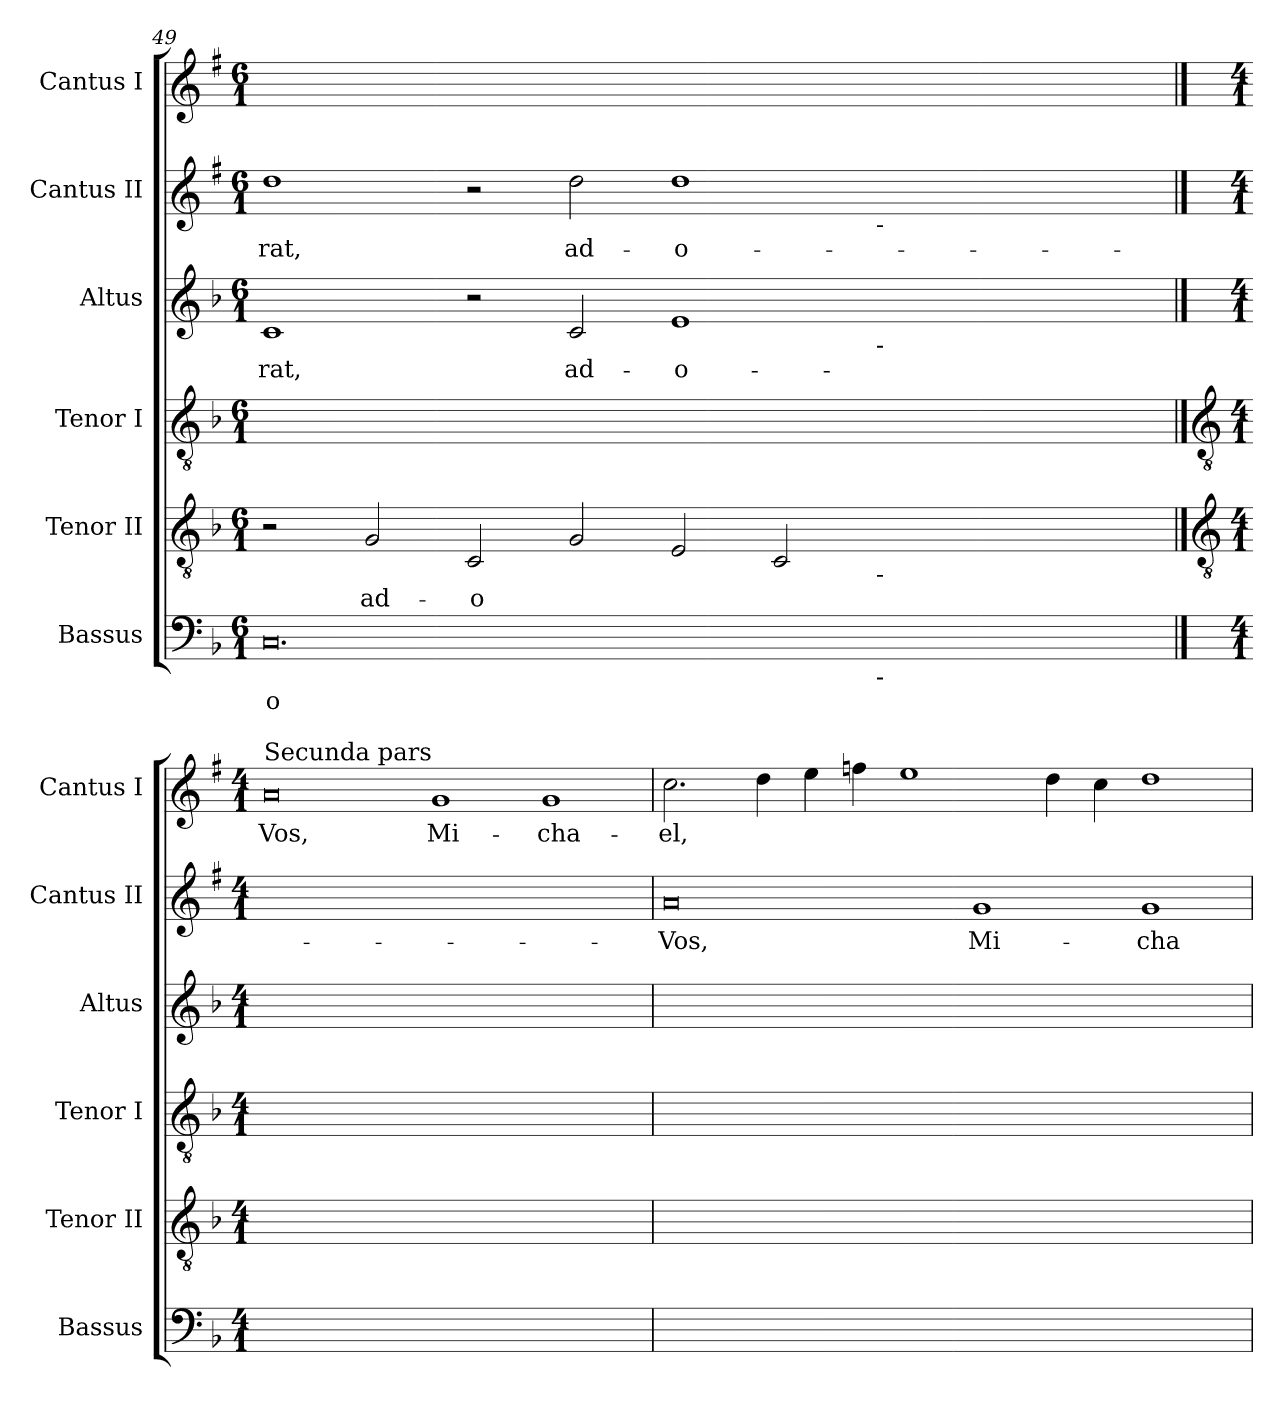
**kern	**text	**kern	**text	**kern	**kern	**text	**kern	**text	**kern	**text
*part6	*part6	*part5	*part5	*part4	*part3	*part3	*part2	*part2	*part1	*part1
*staff6	*staff6	*staff5	*staff5	*staff4	*staff3	*staff3	*staff2	*staff2	*staff1	*staff1
*I"Bassus	*	*I"Tenor II	*	*I"Tenor I	*I"Altus	*	*I"Cantus II	*	*I"Cantus I	*
*I'Bassus	*	*I'Tenor II	*	*I'Tenor I	*I'Altus	*	*I'Cantus II	*	*I'Cantus I	*
*clefF4	*	*clefGv2	*	*clefGv2	*clefG2	*	*clefG2	*	*clefG2	*
*	*	*	*	*	*	*	*ITrd1c2	*	*ITrd1c2	*
*k[b-]	*	*k[b-]	*	*k[b-]	*k[b-]	*	*k[b-]	*	*k[b-]	*
*F:	*	*F:	*	*F:	*F:	*	*F:	*	*F:	*
*M6/1	*	*M6/1	*	*M6/1	*M6/1	*	*M6/1	*	*M6/1	*
=49	=49	=49	=49	=49	=49	=49	=49	=49	=49	=49
!	!LO:LY:b	!	!	!	!	!LO:LY:b	!	!LO:LY:b	!	!
0.C	o	2r	.	0.Gyy_	1c	rat,	1cc	rat,	0.gyy_	.
!	!	!	!LO:LY:b	!	!	!	!	!	!	!
.	.	2G	ad-	.	.	.	.	.	.	.
!	!	!	!LO:LY:b	!	!	!	!	!	!	!
.	.	2C	-o	.	2r	.	2r	.	.	.
!	!	!	!	!	!	!LO:LY:b	!	!LO:LY:b	!	!
.	.	2G	.	.	2c	ad-	2cc	ad-	.	.
!	!	!	!	!	!	!LO:LY:b	!	!LO:LY:b	!	!
.	.	2E	.	.	1e	-o-	1cc	-o-	.	.
.	.	2C	.	.	.	.	.	.	.	.
!	!	!	!	!	!	!	!LO:TX:b:t=-	!	!	!
!	!	!	!	!	!LO:TX:b:t=-	!	!	!	!	!
!	!	!LO:TX:b:t=-	!	!	!	!	!	!	!	!
!LO:TX:b:t=-	!	!	!	!	!	!	!	!	!	!
!	!LO:LY:b	!	!LO:LY:b	!	!	!LO:LY:b	!	!LO:LY:b	!	!
0.GGyy	rat?	0.Dyy	rat?	0.Gyy]	0.dyy	-rat?	0.bnyy	-rat?	0.gyy]	.
!!LO:LB:g=z
==50	==50	==50	==50	==50	==50	==50	==50	==50	==50	==50
*	*	*clefGv2	*	*clefGv2	*	*	*	*	*	*
*M4/1	*	*M4/1	*	*M4/1	*M4/1	*	*M4/1	*	*M4/1	*
!	!	!	!	!	!	!	!	!	!LO:TX:a:t=Secunda pars	!
!	!	!	!	!	!	!	!	!	!	!LO:LY:b
00ryy	.	00ryy	.	00ryy	00ryy	.	00ryy	.	0g	Vos,
!	!	!	!	!	!	!	!	!	!	!LO:LY:b
.	.	.	.	.	.	.	.	.	1f	Mi-
!	!	!	!	!	!	!	!	!	!	!LO:LY:b
.	.	.	.	.	.	.	.	.	1f	-cha-
=51	=51	=51	=51	=51	=51	=51	=51	=51	=51	=51
!	!	!	!	!	!	!	!	!LO:LY:b	!	!LO:LY:b
00ryy	.	00ryy	.	00ryy	00ryy	.	0g	Vos,	2.b-	-el,
.	.	.	.	.	.	.	.	.	4cc	.
.	.	.	.	.	.	.	.	.	4dd	.
.	.	.	.	.	.	.	.	.	4ee-	.
.	.	.	.	.	.	.	.	.	1dd	.
!	!	!	!	!	!	!	!	!LO:LY:b	!	!
.	.	.	.	.	.	.	1f	Mi-	.	.
.	.	.	.	.	.	.	.	.	4cc	.
.	.	.	.	.	.	.	.	.	4b-	.
!	!	!	!	!	!	!	!	!LO:LY:b	!	!
.	.	.	.	.	.	.	1f	-cha-	1cc	.
=	=	=	=	=	=	=	=	=	=	=
*-	*-	*-	*-	*-	*-	*-	*-	*-	*-	*-
